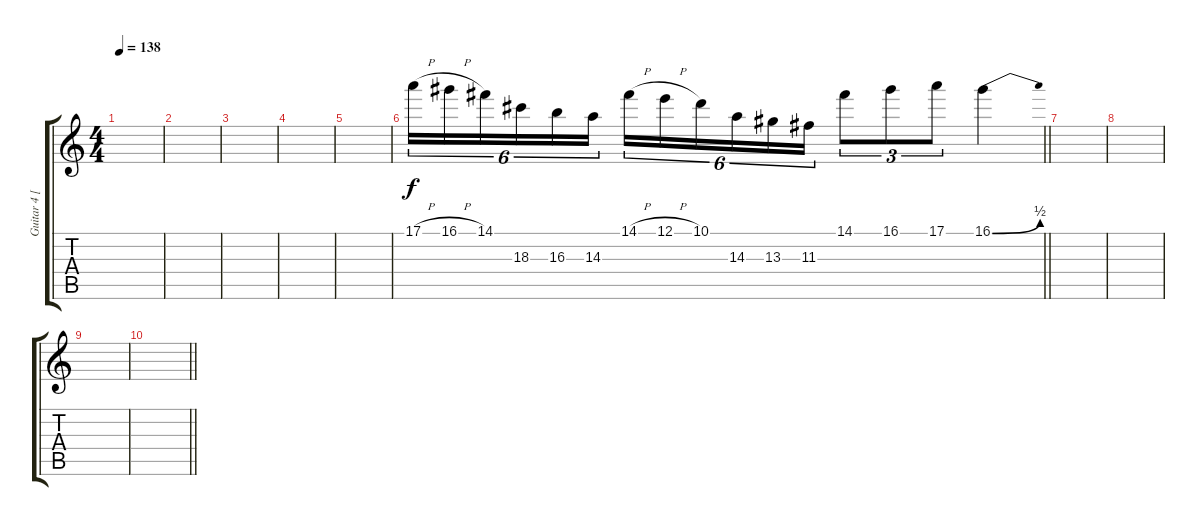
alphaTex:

\track ("Guitar 4 [Lead]" "Guitar 4 [") {instrument overdrivenguitar}
\staff {score tabs}
\tuning (E4 B3 G3 D3 A2 E2) {hide}
\ts (4 4)
\tempo 138
\clef g2
\ks c
|
|
|
|
|
\barLineRight lightlight
17.1{h}.16{tu (6 4)} 16.1{h}.16{tu (6 4)} 14.1.16{tu (6 4)} 18.3.16{tu (6 4)} 16.3.16{tu (6 4)} 14.3.16{tu (6 4)} 14.1{h}.16{tu (6 4)} 12.1{h}.16{tu (6 4)} 10.1.16{tu (6 4)} 14.3.16{tu (6 4)} 13.3.16{tu (6 4)} 11.3.16{tu (6 4)} 14.1.8{tu (3 2)} 16.1.8{tu (3 2)} 17.1.8{tu (3 2)} 16.1{be (bend 0 0 60 2)}.4 |
|
|
|
\barLineRight lightlight
